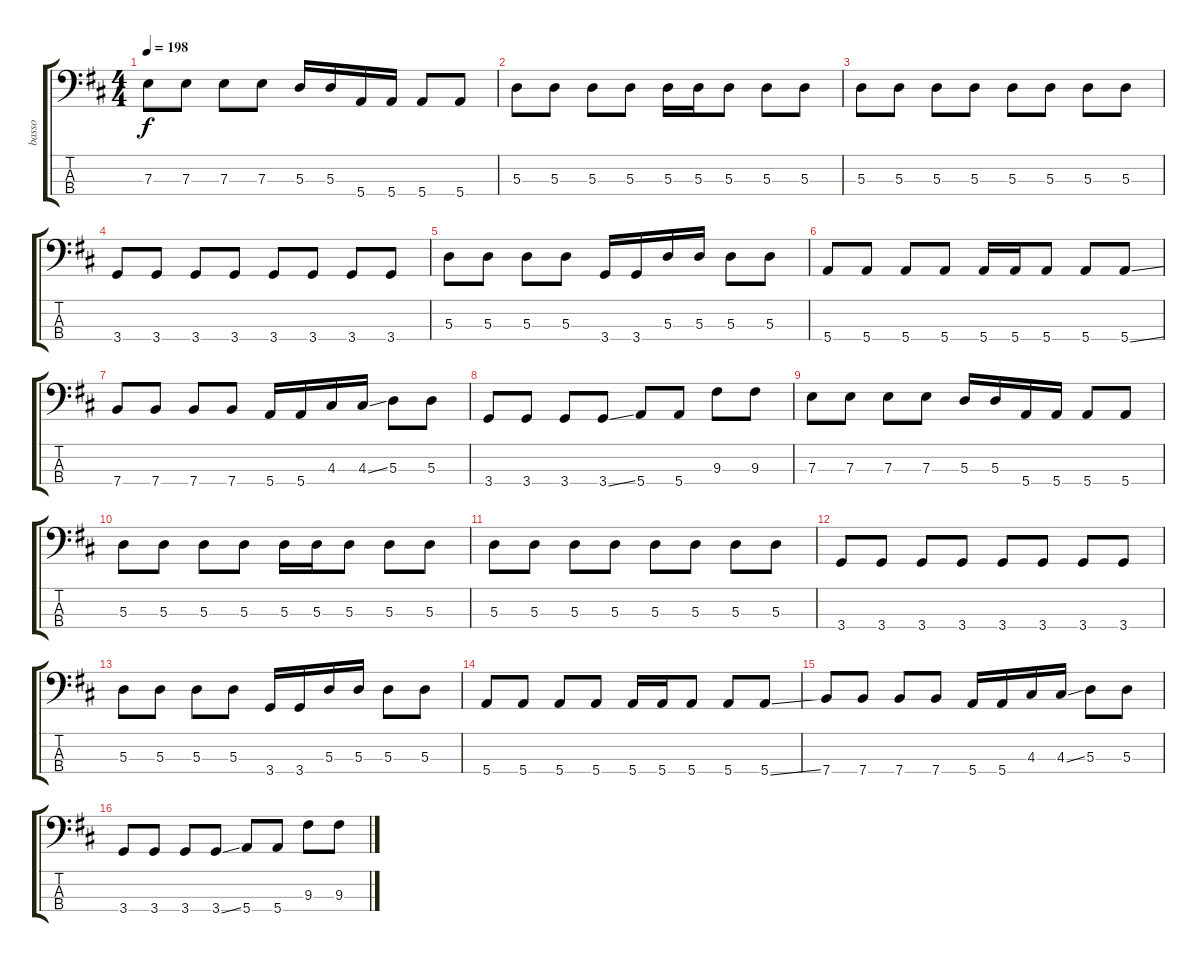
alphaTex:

\track ("basso" "basso") {instrument electricbassfinger}
\staff {score tabs}
\tuning (G2 D2 A1 E1) {hide}
\ts (4 4)
\tempo 198
\clef f4
\ks d
7.3.8{dy f} 7.3.8 7.3.8 7.3.8 5.3.16 5.3.16 5.4.16 5.4.16 5.4.8 5.4.8 |
5.3.8 5.3.8 5.3.8 5.3.8 5.3.16 5.3.16 5.3.8 5.3.8 5.3.8 |
5.3.8 5.3.8 5.3.8 5.3.8 5.3.8 5.3.8 5.3.8 5.3.8 |
3.4.8 3.4.8 3.4.8 3.4.8 3.4.8 3.4.8 3.4.8 3.4.8 |
5.3.8 5.3.8 5.3.8 5.3.8 3.4.16 3.4.16 5.3.16 5.3.16 5.3.8 5.3.8 |
5.4.8 5.4.8 5.4.8 5.4.8 5.4.16 5.4.16 5.4.8 5.4.8 5.4{ss}.8 |
7.4.8 7.4.8 7.4.8 7.4.8 5.4.16 5.4.16 4.3.16 4.3{ss}.16 5.3.8 5.3.8 |
3.4.8 3.4.8 3.4.8 3.4{ss}.8 5.4.8 5.4.8 9.3.8 9.3.8 |
7.3.8 7.3.8 7.3.8 7.3.8 5.3.16 5.3.16 5.4.16 5.4.16 5.4.8 5.4.8 |
5.3.8 5.3.8 5.3.8 5.3.8 5.3.16 5.3.16 5.3.8 5.3.8 5.3.8 |
5.3.8 5.3.8 5.3.8 5.3.8 5.3.8 5.3.8 5.3.8 5.3.8 |
3.4.8 3.4.8 3.4.8 3.4.8 3.4.8 3.4.8 3.4.8 3.4.8 |
5.3.8 5.3.8 5.3.8 5.3.8 3.4.16 3.4.16 5.3.16 5.3.16 5.3.8 5.3.8 |
5.4.8 5.4.8 5.4.8 5.4.8 5.4.16 5.4.16 5.4.8 5.4.8 5.4{ss}.8 |
7.4.8 7.4.8 7.4.8 7.4.8 5.4.16 5.4.16 4.3.16 4.3{ss}.16 5.3.8 5.3.8 |
3.4.8 3.4.8 3.4.8 3.4{ss}.8 5.4.8 5.4.8 9.3.8 9.3.8
